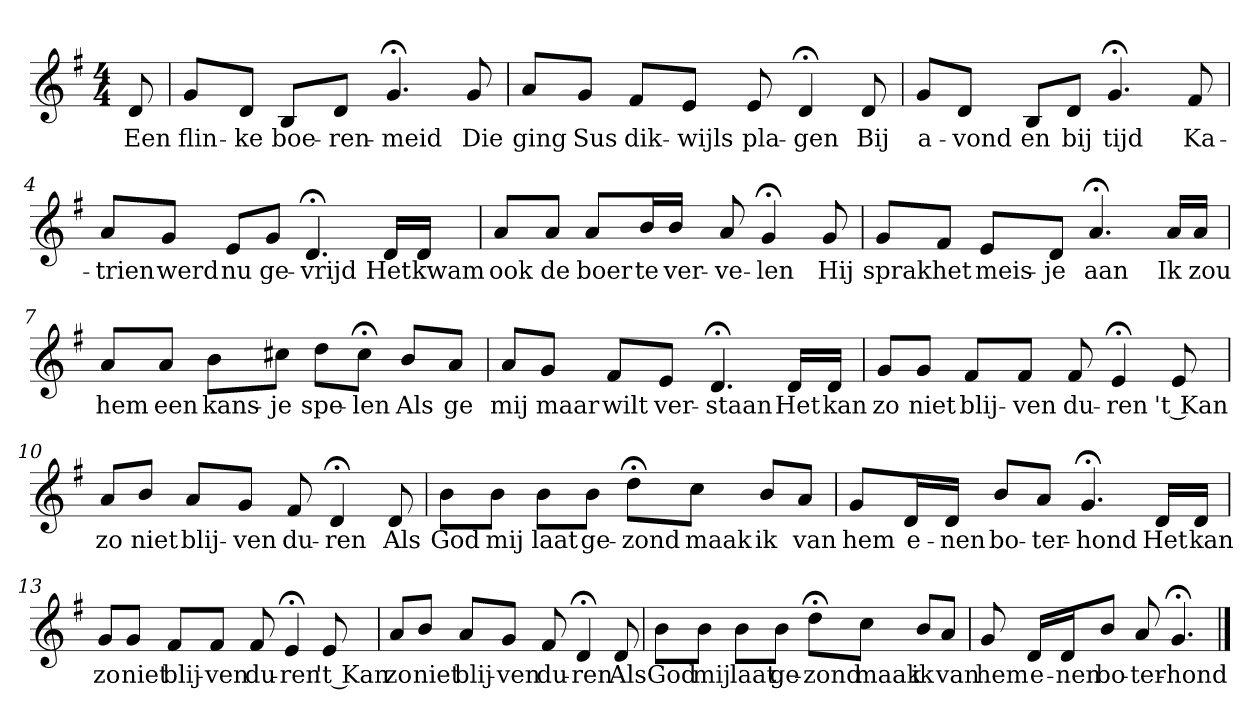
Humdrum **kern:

**kern	**text
*part1	*part1
*staff1	*staff1
*k[f#]	*
*G:	*
*M4/4	*
*MM120	*
=	=
8d	Een
=1	=1
8gL	flin-
8dJ	-ke
8BL	boe-
8dJ	-ren-
4.g;<	-meid
8g	Die
=2	=2
8aL	ging
8gJ	Sus
8f#L	dik-
8eJ	-wijls
8e	pla-
4d;<	-gen
8d	Bij
=3	=3
8gL	a-
8dJ	-vond
8BL	en
8dJ	bij
4.g;<	tijd
8f#	Ka-
=4	=4
8aL	-trien
8gJ	werd
8eL	nu
8gJ	ge-
4.d;<	-vrijd
16dLL	Het
16dJJ	kwam
=5	=5
8aL	ook
8aJ	de
8aL	boer
16bL	te
16bJJ	ver-
8a	-ve-
4g;<	-len
8g	Hij
=6	=6
8gL	sprak
8f#J	het
8eL	meis-
8dJ	-je
4.a;<	aan
16aLL	Ik
16aJJ	zou
=7	=7
8aL	hem
8aJ	een
8bL	kans-
8cc#XJ	-je
8ddL	spe-
8cc#;<J	-len
8bL	Als
8aJ	ge
=8	=8
8aL	mij
8gJ	maar
8f#L	wilt
8eJ	ver-
4.d;<	-staan
16dLL	Het
16dJJ	kan
=9	=9
8gL	zo
8gJ	niet
8f#L	blij-
8f#J	-ven
8f#	du-
4e;<	-ren
8e	't Kan
=10	=10
8aL	zo
8bJ	niet
8aL	blij-
8gJ	-ven
8f#	du-
4d;<	-ren
8d	Als
=11	=11
8bL	God
8bJ	mij
8bL	laat
8bJ	ge-
8dd;<L	-zond
8ccJ	maak
8bL	ik
8aJ	van
=12	=12
8gL	hem
16dL	e-
16dJJ	-nen
8bL	bo-
8aJ	-ter-
4.g;<	-hond
16dLL	Het
16dJJ	kan
=13	=13
8gL	zo
8gJ	niet
8f#L	blij-
8f#J	-ven
8f#	du-
4e;<	-ren
8e	't Kan
=14	=14
8aL	zo
8bJ	niet
8aL	blij-
8gJ	-ven
8f#	du-
4d;<	-ren
8d	Als
=15	=15
8bL	God
8bJ	mij
8bL	laat
8bJ	ge-
8dd;<L	-zond
8ccJ	maak
8bL	ik
8aJ	van
=16	=16
8g	hem
16dLL	e-
16dJ	-nen
8bJ	bo-
8a	-ter-
4.g;<	-hond
==	==
*-	*-
